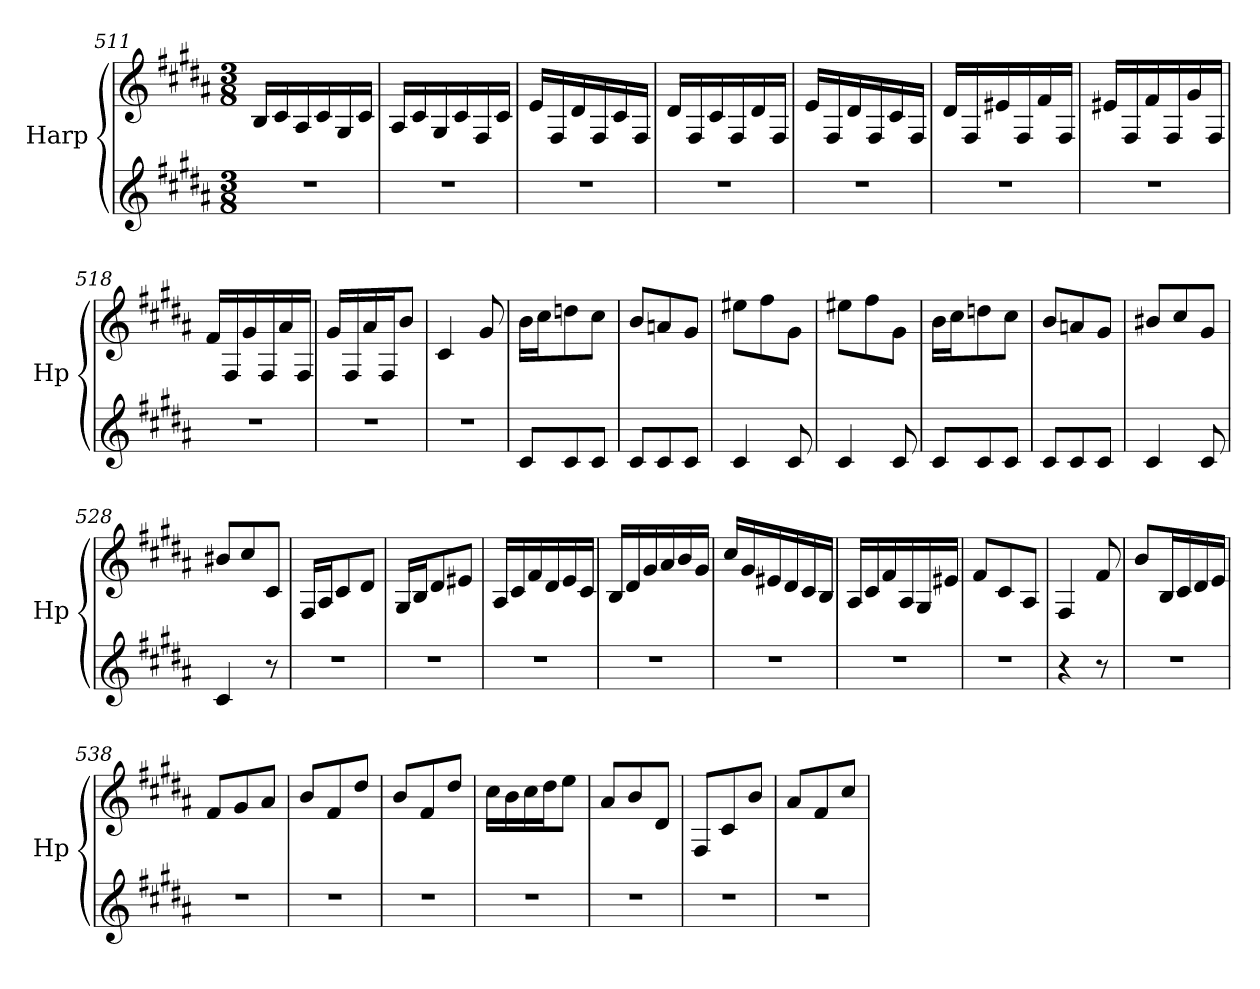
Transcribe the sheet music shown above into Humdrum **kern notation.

**kern	**kern
*part1	*part1
*staff2	*staff1
*I"Harp	*
*I'Hp	*
*clefG2	*clefG2
*k[f#c#g#d#a#]	*k[f#c#g#d#a#]
*M3/8	*M3/8
=511	=511
4.r	16B/LL
.	16c#/
.	16A#/
.	16c#/
.	16G#/
.	16c#/JJ
=512	=512
4.r	16A#/LL
.	16c#/
.	16G#/
.	16c#/
.	16F#/
.	16c#/JJ
!!LO:LB:g=z
=513	=513
4.r	16e/LL
.	16F#/
.	16d#/
.	16F#/
.	16c#/
.	16F#/JJ
=514	=514
4.r	16d#/LL
.	16F#/
.	16c#/
.	16F#/
.	16d#/
.	16F#/JJ
=515	=515
4.r	16e/LL
.	16F#/
.	16d#/
.	16F#/
.	16c#/
.	16F#/JJ
=516	=516
4.r	16d#/LL
.	16F#/
.	16e#X/
.	16F#/
.	16f#/
.	16F#/JJ
=517	=517
4.r	16e#X/LL
.	16F#/
.	16f#/
.	16F#/
.	16g#/
.	16F#/JJ
=518	=518
4.r	16f#/LL
.	16F#/
.	16g#/
.	16F#/
.	16a#/
.	16F#/JJ
!!LO:PB:g=z
=519	=519
4.r	16g#/LL
.	16F#/
.	16a#/
.	16F#/J
.	8b/J
=520	=520
4.r	4c#/
.	8g#/
=521	=521
8c#/L	16b\LL
.	16cc#\J
8c#/	8ddn\
8c#/J	8cc#\J
=522	=522
8c#/L	8b/L
8c#/	8an/
8c#/J	8g#/J
=523	=523
4c#/	8ee#X\L
.	8ff#\
8c#/	8g#\J
=524	=524
4c#/	8ee#X\L
.	8ff#\
8c#/	8g#\J
=525	=525
8c#/L	16b\LL
.	16cc#\J
8c#/	8ddn\
8c#/J	8cc#\J
=526	=526
8c#/L	8b/L
8c#/	8an/
8c#/J	8g#/J
=527	=527
4c#/	8b#X/L
.	8cc#/
8c#/	8g#/J
!!LO:LB:g=z
=528	=528
4c#/	8b#X/L
.	8cc#/
8r	8c#/J
=529	=529
4.r	16F#/LL
.	16A#/J
.	8c#/
.	8d#/J
=530	=530
4.r	16G#/LL
.	16B/J
.	8d#/
.	8e#X/J
=531	=531
4.r	16A#/LL
.	16c#/
.	16f#/
.	16d#/
.	16e/
.	16c#/JJ
=532	=532
4.r	16B/LL
.	16d#/
.	16g#/
.	16a#/
.	16b/
.	16g#/JJ
=533	=533
4.r	16cc#/LL
.	16g#/
.	16e#X/
.	16d#/
.	16c#/
.	16B/JJ
=534	=534
4.r	16A#/LL
.	16c#/
.	16f#/
.	16A#/
.	16G#/
.	16e#X/JJ
!!LO:LB:g=z
=535	=535
4.r	8f#/L
.	8c#/
.	8A#/J
=536	=536
4r	4F#/
8r	8f#/
=537	=537
4.r	8b/L
.	16B/L
.	16c#/
.	16d#/
.	16e/JJ
=538	=538
4.r	8f#/L
.	8g#/
.	8a#/J
=539	=539
4.r	8b/L
.	8f#/
.	8dd#/J
=540	=540
4.r	8b/L
.	8f#/
.	8dd#/J
=541	=541
4.r	16cc#\LL
.	16b\
.	16cc#\
.	16dd#\J
.	8ee\J
=542	=542
4.r	8a#/L
.	8b/
.	8d#/J
=543	=543
4.r	8F#/L
.	8c#/
.	8b/J
=544	=544
4.r	8a#/L
.	8f#/
.	8cc#/J
=	=
*-	*-
